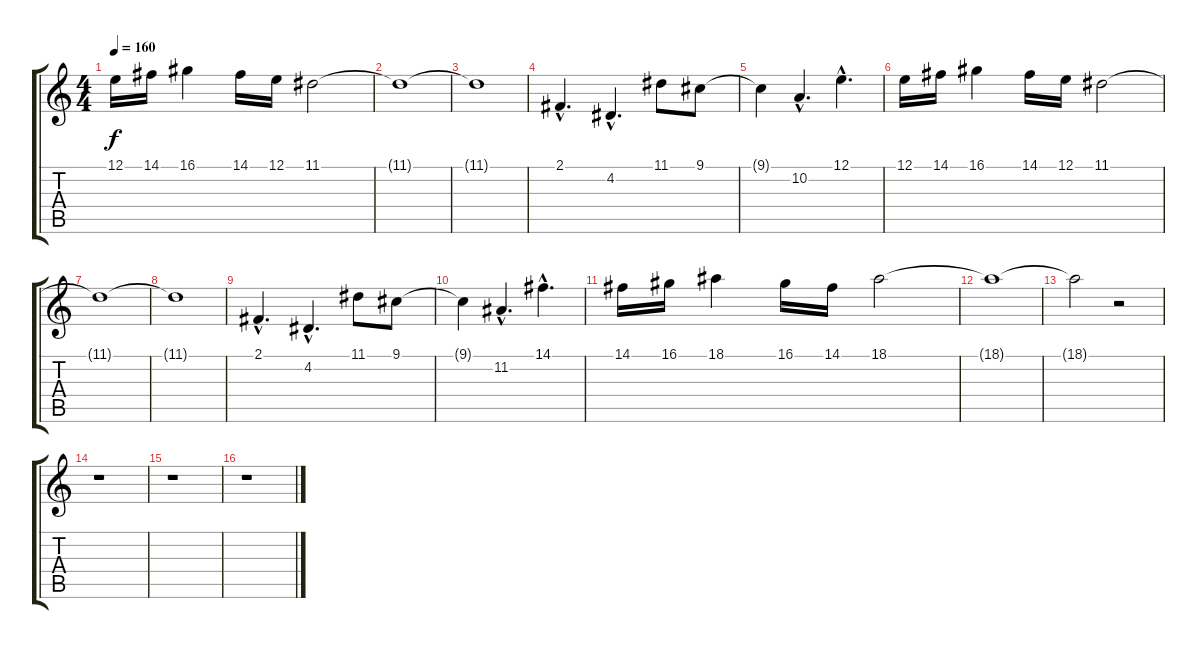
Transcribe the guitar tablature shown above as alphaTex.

\track "" {instrument lead2sawtooth}
\staff {score tabs}
\tuning (E4 B3 G3 D3 A2 E2) {hide}
\ts (4 4)
\tempo 160
\clef g2
\ks c
12.1.16{dy f} 14.1.16 16.1.4 14.1.16 12.1.16 11.1.2 |
11.1{t}.1 |
11.1{t}.1 |
2.1{hac}.4{d} 4.2{hac}.4{d} 11.1.8 9.1.8 |
9.1{t}.4 10.2{hac}.4{d} 12.1{hac}.4{d} |
12.1.16 14.1.16 16.1.4 14.1.16 12.1.16 11.1.2 |
11.1{t}.1 |
11.1{t}.1 |
2.1{hac}.4{d} 4.2{hac}.4{d} 11.1.8 9.1.8 |
9.1{t}.4 11.2{hac}.4{d} 14.1{hac}.4{d} |
14.1.16 16.1.16 18.1.4 16.1.16 14.1.16 18.1.2 |
18.1{t}.1 |
18.1{t}.2 r.2 |
r.1 |
r.1 |
r.1
